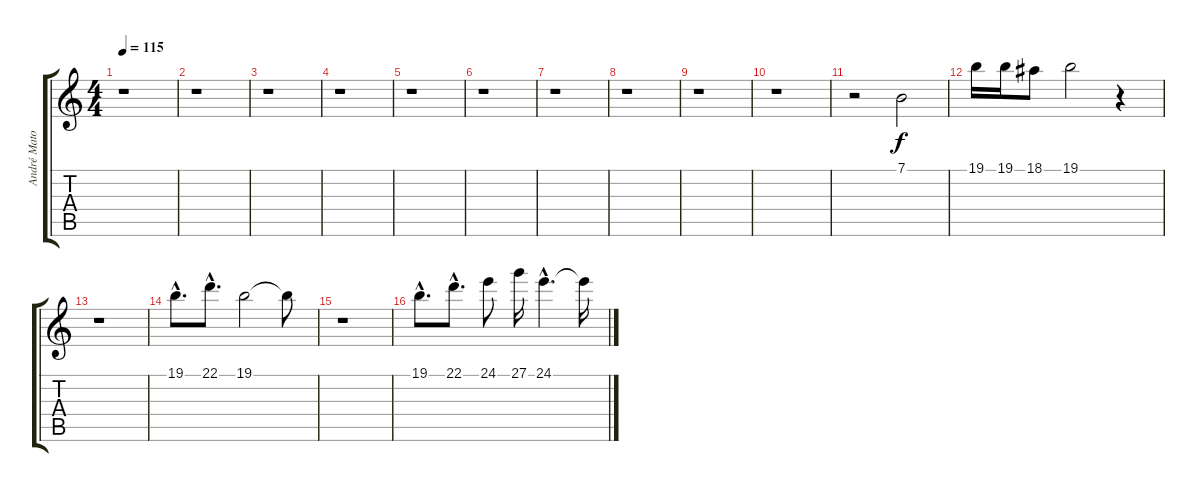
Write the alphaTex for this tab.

\track ("André Matos (voc)" "André Mato") {instrument stringensemble1}
\staff {score tabs}
\tuning (E4 B3 G3 D3 A2 E2) {hide}
\ts (4 4)
\tempo 115
\clef g2
\ks c
r.1{dy f} |
r.1 |
r.1 |
r.1 |
r.1 |
r.1 |
r.1 |
r.1 |
r.1 |
r.1 |
r.2 7.1.2 |
19.1.16 19.1.16 18.1.8 19.1.2 r.4 |
r.1 |
19.1{hac}.8{d} 22.1{hac}.8{d} 19.1.2 19.1{t}.8 |
r.1 |
19.1{hac}.8{d} 22.1{hac}.8{d} 24.1.8 27.1.16 24.1{hac}.4{d} 24.1{t}.16
